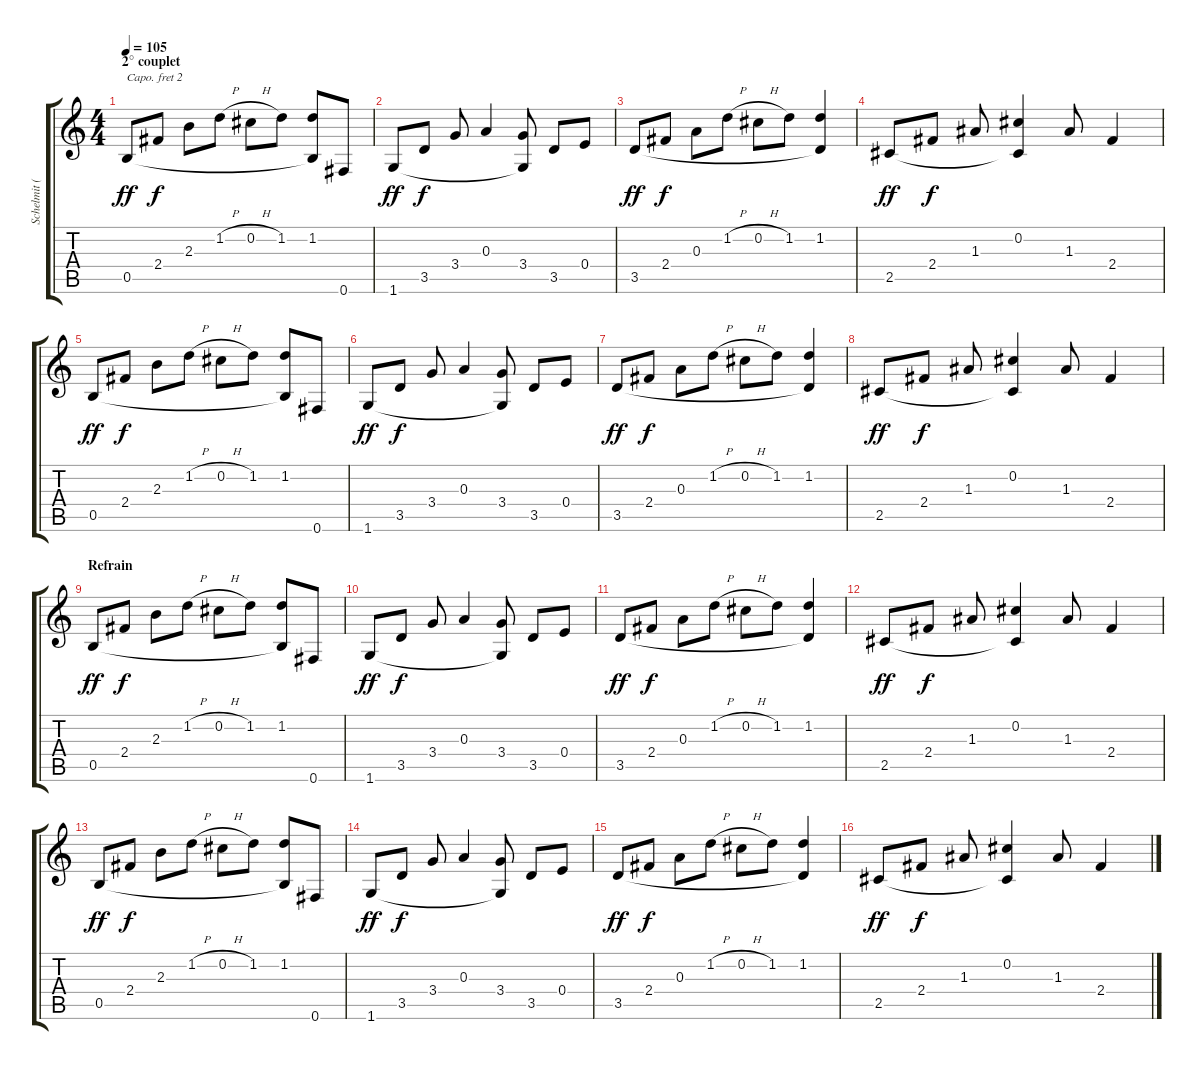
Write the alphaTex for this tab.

\track ("Schelmit (guitare)" "Schelmit (") {instrument acousticguitarnylon}
\staff {score tabs}
\capo 2
\tuning (E4 B3 G3 D3 A2 E2) {hide}
\ts (4 4)
\section ("" "2° couplet")
\tempo 105
\clef g2
\ks c
0.5.8{dy ff} 2.4.8{dy f} 2.3.8 1.2{h}.8 0.2{h}.8 1.2.8 (1.2 0.5{t}).8 0.6.8 |
1.6.8{dy ff} 3.5.8{dy f} 3.4.8 0.3.4 (3.4 1.6{t}).8 3.5.8 0.4.8 |
3.5.8{dy ff} 2.4.8{dy f} 0.3.8 1.2{h}.8 0.2{h}.8 1.2.8 (1.2 3.5{t}).4 |
2.5.8{dy ff} 2.4.8{dy f} 1.3.8 (0.2 2.5{t}).4 1.3.8 2.4.4 |
0.5.8{dy ff} 2.4.8{dy f} 2.3.8 1.2{h}.8 0.2{h}.8 1.2.8 (1.2 0.5{t}).8 0.6.8 |
1.6.8{dy ff} 3.5.8{dy f} 3.4.8 0.3.4 (3.4 1.6{t}).8 3.5.8 0.4.8 |
3.5.8{dy ff} 2.4.8{dy f} 0.3.8 1.2{h}.8 0.2{h}.8 1.2.8 (1.2 3.5{t}).4 |
2.5.8{dy ff} 2.4.8{dy f} 1.3.8 (0.2 2.5{t}).4 1.3.8 2.4.4 |
\section ("" "Refrain")
0.5.8{dy ff} 2.4.8{dy f} 2.3.8 1.2{h}.8 0.2{h}.8 1.2.8 (1.2 0.5{t}).8 0.6.8 |
1.6.8{dy ff} 3.5.8{dy f} 3.4.8 0.3.4 (3.4 1.6{t}).8 3.5.8 0.4.8 |
3.5.8{dy ff} 2.4.8{dy f} 0.3.8 1.2{h}.8 0.2{h}.8 1.2.8 (1.2 3.5{t}).4 |
2.5.8{dy ff} 2.4.8{dy f} 1.3.8 (0.2 2.5{t}).4 1.3.8 2.4.4 |
0.5.8{dy ff} 2.4.8{dy f} 2.3.8 1.2{h}.8 0.2{h}.8 1.2.8 (1.2 0.5{t}).8 0.6.8 |
1.6.8{dy ff} 3.5.8{dy f} 3.4.8 0.3.4 (3.4 1.6{t}).8 3.5.8 0.4.8 |
3.5.8{dy ff} 2.4.8{dy f} 0.3.8 1.2{h}.8 0.2{h}.8 1.2.8 (1.2 3.5{t}).4 |
2.5.8{dy ff} 2.4.8{dy f} 1.3.8 (0.2 2.5{t}).4 1.3.8 2.4.4
